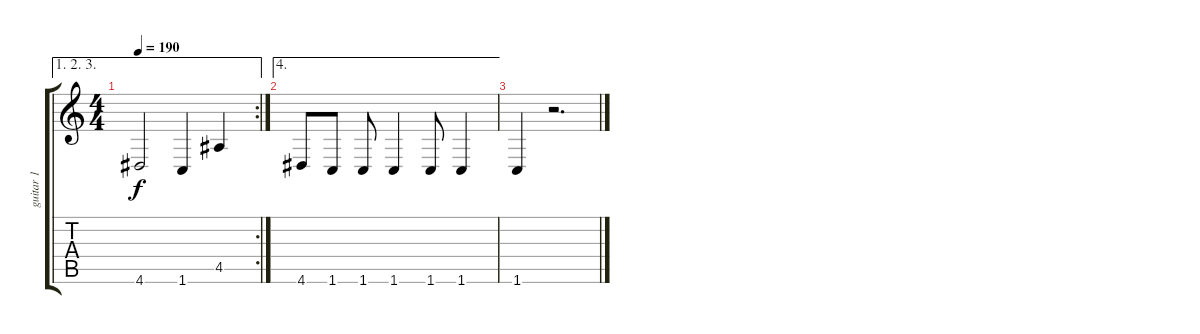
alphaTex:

\track ("guitar 1" "guitar 1") {instrument distortionguitar}
\staff {score tabs}
\tuning (Db4 Ab3 E3 B2 Gb2 B1) {hide}
\ae (1 2 3)
\rc 2
\ts (4 4)
\tempo 190
\clef g2
\ks c
4.6.2{dy f} 1.6.4 4.5.4 |
\ae 4
4.6.8 1.6.8 1.6.8 1.6.4 1.6.8 1.6.4 |
1.6.4 r.2{d}
